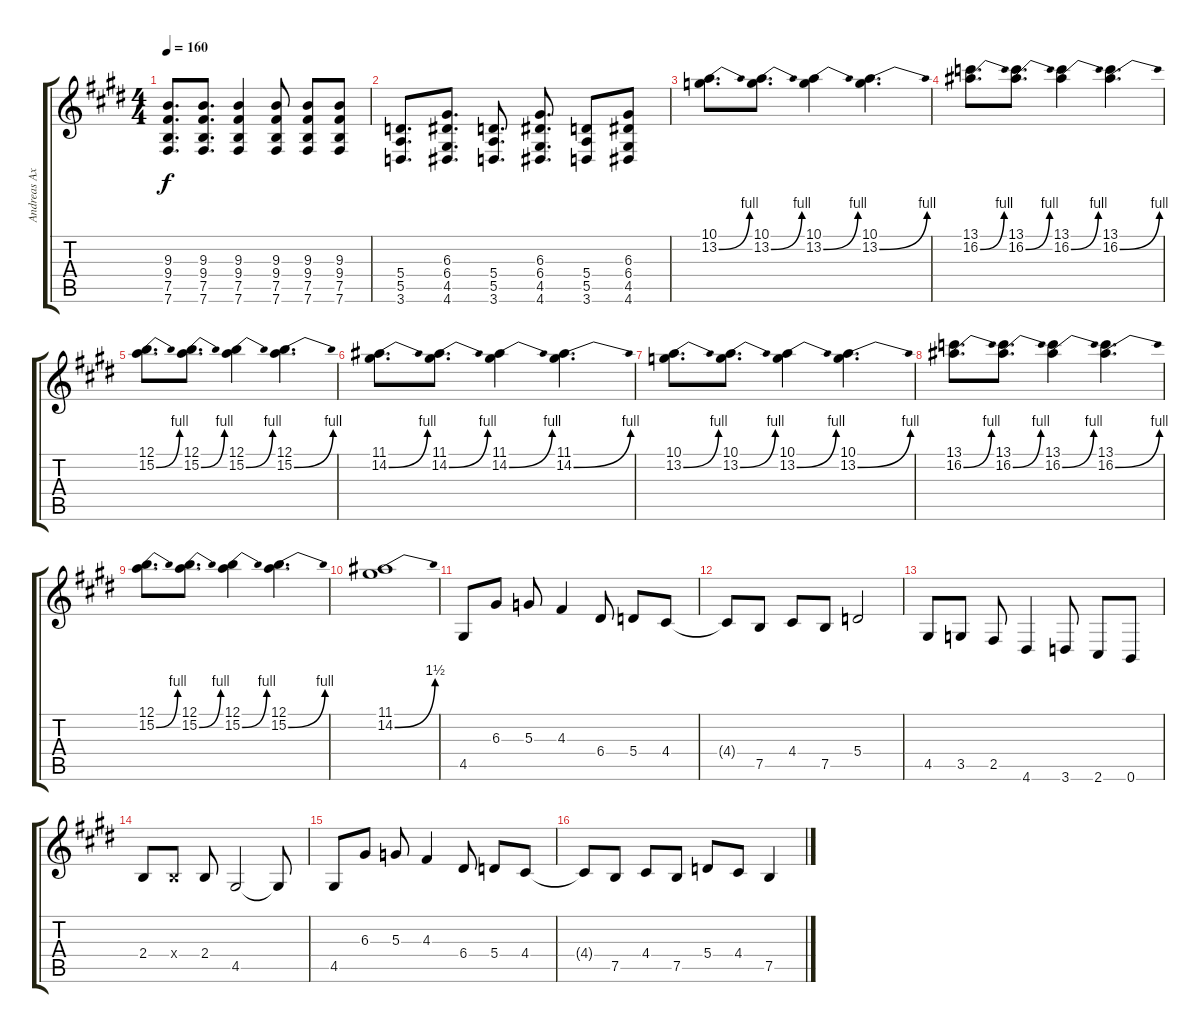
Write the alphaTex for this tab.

\track ("Andreas Axelsson" "Andreas Ax") {instrument distortionguitar}
\staff {score tabs}
\tuning (B3 Gb3 D3 A2 E2 B1) {hide}
\ts (4 4)
\tempo 160
\clef g2
\ks e
(9.3 9.4 7.5 7.6).8{d dy f} (9.3 9.4 7.5 7.6).8{d} (9.3 9.4 7.5 7.6).4 (9.3 9.4 7.5 7.6).8 (9.3 9.4 7.5 7.6).8 (9.3 9.4 7.5 7.6).8 |
(5.4 5.5 3.6).8{d} (6.3 6.4 4.5 4.6).8{d} (5.4 5.5 3.6).8{d} (6.3 6.4 4.5 4.6).8{d} (5.4 5.5 3.6).8 (6.3 6.4 4.5 4.6).8 |
(10.1 13.2{be (bend 0 0 60 4)}).8{d} (10.1 13.2{be (bend 0 0 60 4)}).8{d} (10.1 13.2{be (bend 0 0 60 4)}).4 (10.1 13.2{be (bend 0 0 60 4)}).4{d} |
(13.1 16.2{be (bend 0 0 60 4)}).8{d} (13.1 16.2{be (bend 0 0 60 4)}).8{d} (13.1 16.2{be (bend 0 0 60 4)}).4 (13.1 16.2{be (bend 0 0 60 4)}).4{d} |
(12.1 15.2{be (bend 0 0 60 4)}).8{d} (12.1 15.2{be (bend 0 0 60 4)}).8{d} (12.1 15.2{be (bend 0 0 60 4)}).4 (12.1 15.2{be (bend 0 0 60 4)}).4{d} |
(11.1 14.2{be (bend 0 0 60 4)}).8{d} (11.1 14.2{be (bend 0 0 60 4)}).8{d} (11.1 14.2{be (bend 0 0 60 4)}).4 (11.1 14.2{be (bend 0 0 60 4)}).4{d} |
(10.1 13.2{be (bend 0 0 60 4)}).8{d} (10.1 13.2{be (bend 0 0 60 4)}).8{d} (10.1 13.2{be (bend 0 0 60 4)}).4 (10.1 13.2{be (bend 0 0 60 4)}).4{d} |
(13.1 16.2{be (bend 0 0 60 4)}).8{d} (13.1 16.2{be (bend 0 0 60 4)}).8{d} (13.1 16.2{be (bend 0 0 60 4)}).4 (13.1 16.2{be (bend 0 0 60 4)}).4{d} |
(12.1 15.2{be (bend 0 0 60 4)}).8{d} (12.1 15.2{be (bend 0 0 60 4)}).8{d} (12.1 15.2{be (bend 0 0 60 4)}).4 (12.1 15.2{be (bend 0 0 60 4)}).4{d} |
(11.1 14.2{be (bend 0 0 60 6)}).1 |
4.5.8 6.3.8 5.3.8 4.3.4 6.4.8 5.4.8 4.4.8 |
4.4{t}.8 7.5.8 4.4.8 7.5.8 5.4.2 |
4.5.8 3.5.8 2.5.8 4.6.4 3.6.8 2.6.8 0.6.8 |
2.4.8 2.4{x}.8 2.4.8 4.5.2 4.5{t}.8 |
4.5.8 6.3.8 5.3.8 4.3.4 6.4.8 5.4.8 4.4.8 |
4.4{t}.8 7.5.8 4.4.8 7.5.8 5.4.8 4.4.8 7.5.4
